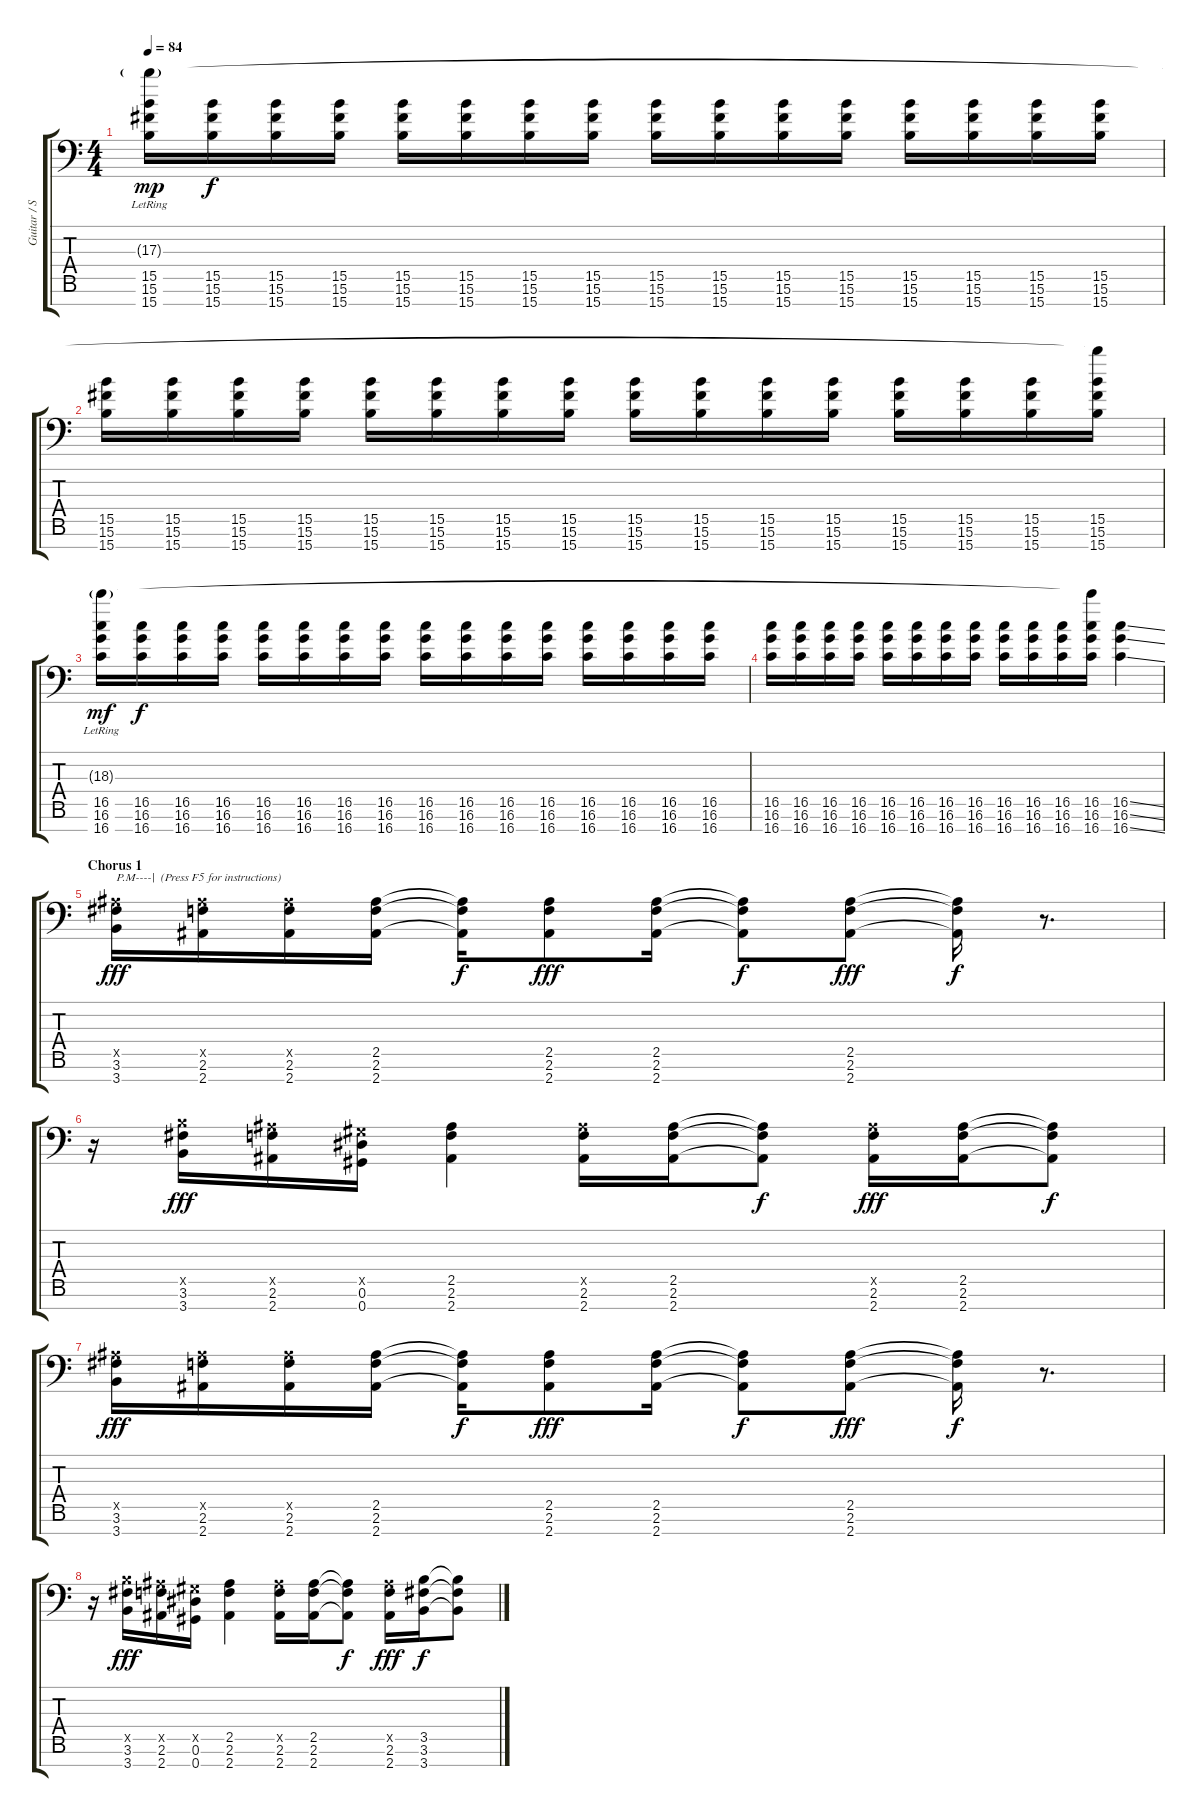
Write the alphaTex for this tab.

\track ("Guitar / Stef Carpenter" "Guitar / S") {instrument distortionguitar}
\staff {score tabs}
\tuning (Eb4 Bb3 Gb3 Db3 Ab2 Eb2 Ab1) {hide}
\ts (4 4)
\tempo 84
\clef f4
\ks c
(17.3{g lr} 15.5 15.6 15.7).16{dy mp} (15.5 15.6 15.7).16{dy f} (15.5 15.6 15.7).16 (15.5 15.6 15.7).16 (15.5 15.6 15.7).16 (15.5 15.6 15.7).16 (15.5 15.6 15.7).16 (15.5 15.6 15.7).16 (15.5 15.6 15.7).16 (15.5 15.6 15.7).16 (15.5 15.6 15.7).16 (15.5 15.6 15.7).16 (15.5 15.6 15.7).16 (15.5 15.6 15.7).16 (15.5 15.6 15.7).16 (15.5 15.6 15.7).16 |
(15.5 15.6 15.7).16 (15.5 15.6 15.7).16 (15.5 15.6 15.7).16 (15.5 15.6 15.7).16 (15.5 15.6 15.7).16 (15.5 15.6 15.7).16 (15.5 15.6 15.7).16 (15.5 15.6 15.7).16 (15.5 15.6 15.7).16 (15.5 15.6 15.7).16 (15.5 15.6 15.7).16 (15.5 15.6 15.7).16 (15.5 15.6 15.7).16 (15.5 15.6 15.7).16 (15.5 15.6 15.7).16 (17.3{t} 15.5 15.6 15.7).16 |
(18.3{g lr} 16.5 16.6 16.7).16{dy mf} (16.5 16.6 16.7).16{dy f} (16.5 16.6 16.7).16 (16.5 16.6 16.7).16 (16.5 16.6 16.7).16 (16.5 16.6 16.7).16 (16.5 16.6 16.7).16 (16.5 16.6 16.7).16 (16.5 16.6 16.7).16 (16.5 16.6 16.7).16 (16.5 16.6 16.7).16 (16.5 16.6 16.7).16 (16.5 16.6 16.7).16 (16.5 16.6 16.7).16 (16.5 16.6 16.7).16 (16.5 16.6 16.7).16 |
(16.5 16.6 16.7).16 (16.5 16.6 16.7).16 (16.5 16.6 16.7).16 (16.5 16.6 16.7).16 (16.5 16.6 16.7).16 (16.5 16.6 16.7).16 (16.5 16.6 16.7).16 (16.5 16.6 16.7).16 (16.5 16.6 16.7).16 (16.5 16.6 16.7).16 (16.5 16.6 16.7).16 (18.3{t} 16.5 16.6 16.7).16 (16.5{ss} 16.6{ss} 16.7{ss}).4 |
\section ("" "Chorus 1")
(2.5{x} 3.6 3.7).16{txt "P.M----|  (Press F5 for instructions)" dy fff} (2.5{x} 2.6 2.7).16 (2.5{x} 2.6 2.7).16 (2.5 2.6 2.7).16 (2.5{t} 2.6{t} 2.7{t}).16{dy f} (2.5 2.6 2.7).8{dy fff} (2.5 2.6 2.7).16 (2.5{t} 2.6{t} 2.7{t}).8{dy f} (2.5 2.6 2.7).8{dy fff} (2.5{t} 2.6{t} 2.7{t}).16{dy f} r.8{d} |
r.16 (3.5{x} 3.6 3.7).16{dy fff} (2.5{x} 2.6 2.7).16 (0.5{x} 0.6 0.7).16 (2.5 2.6 2.7).4 (2.5{x} 2.6 2.7).16 (2.5 2.6 2.7).16 (2.5{t} 2.6{t} 2.7{t}).8{dy f} (2.5{x} 2.6 2.7).16{dy fff} (2.5 2.6 2.7).16 (2.5{t} 2.6{t} 2.7{t}).8{dy f} |
(2.5{x} 3.6 3.7).16{dy fff} (2.5{x} 2.6 2.7).16 (2.5{x} 2.6 2.7).16 (2.5 2.6 2.7).16 (2.5{t} 2.6{t} 2.7{t}).16{dy f} (2.5 2.6 2.7).8{dy fff} (2.5 2.6 2.7).16 (2.5{t} 2.6{t} 2.7{t}).8{dy f} (2.5 2.6 2.7).8{dy fff} (2.5{t} 2.6{t} 2.7{t}).16{dy f} r.8{d} |
r.16 (3.5{x} 3.6 3.7).16{dy fff} (2.5{x} 2.6 2.7).16 (0.5{x} 0.6 0.7).16 (2.5 2.6 2.7).4 (2.5{x} 2.6 2.7).16 (2.5 2.6 2.7).16 (2.5{t} 2.6{t} 2.7{t}).8{dy f} (2.5{x} 2.6 2.7).16{dy fff} (3.5 3.6 3.7).16{dy f} (3.5{t} 3.6{t} 3.7{t}).8
